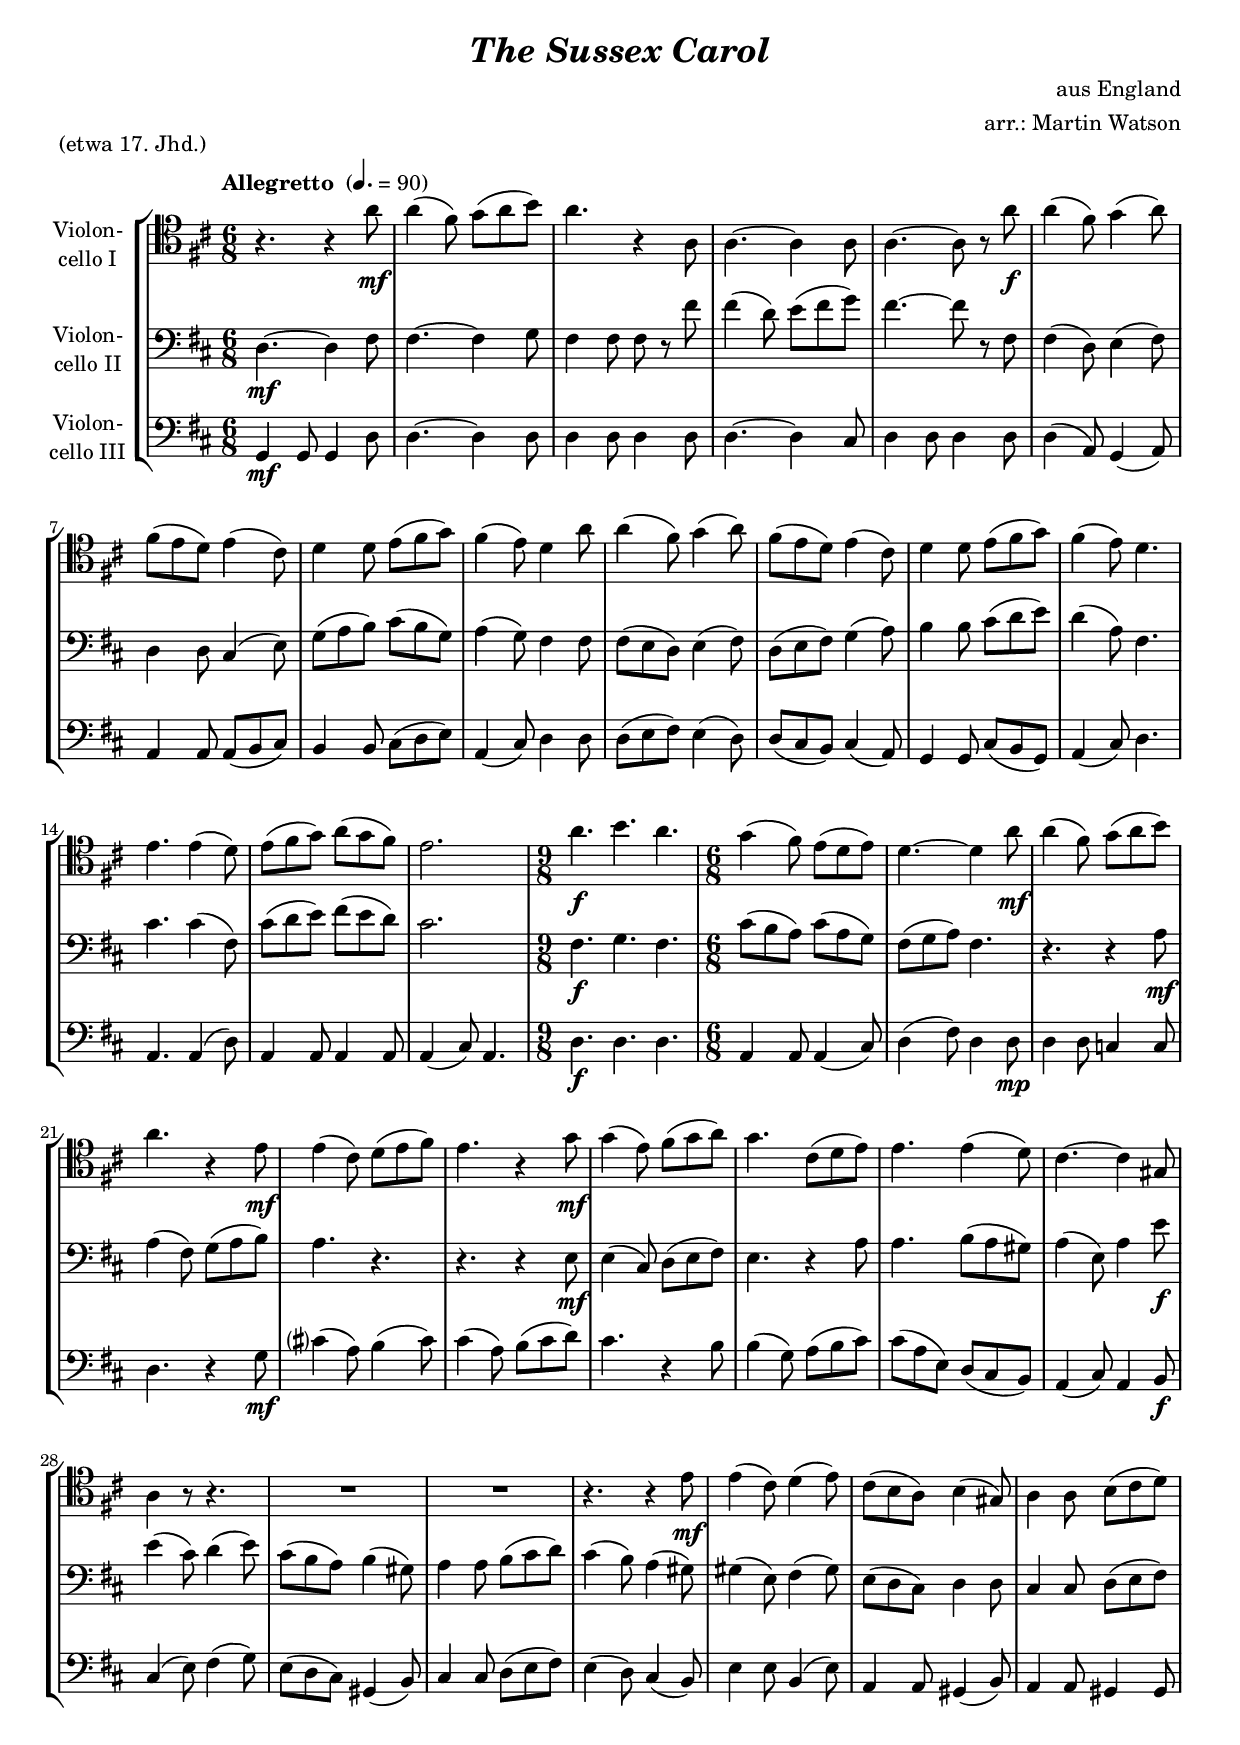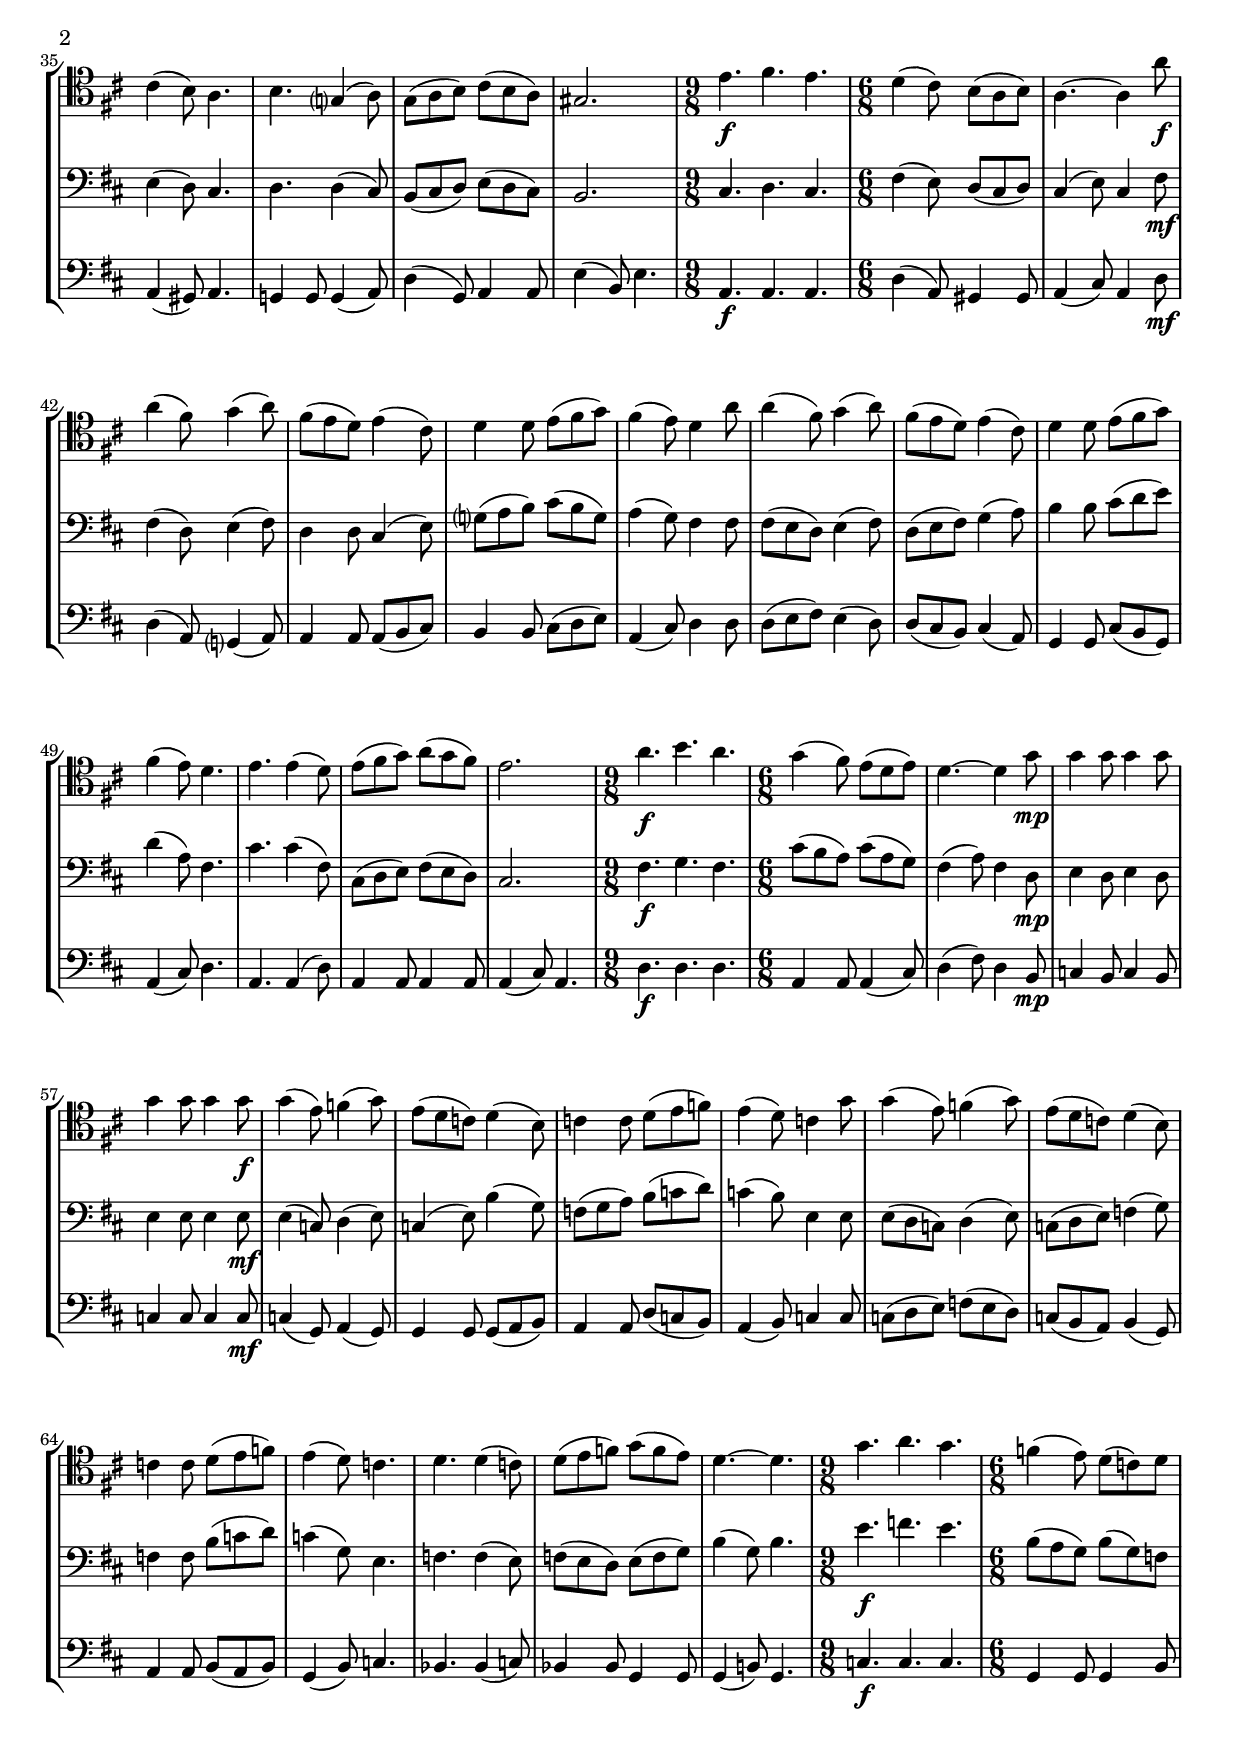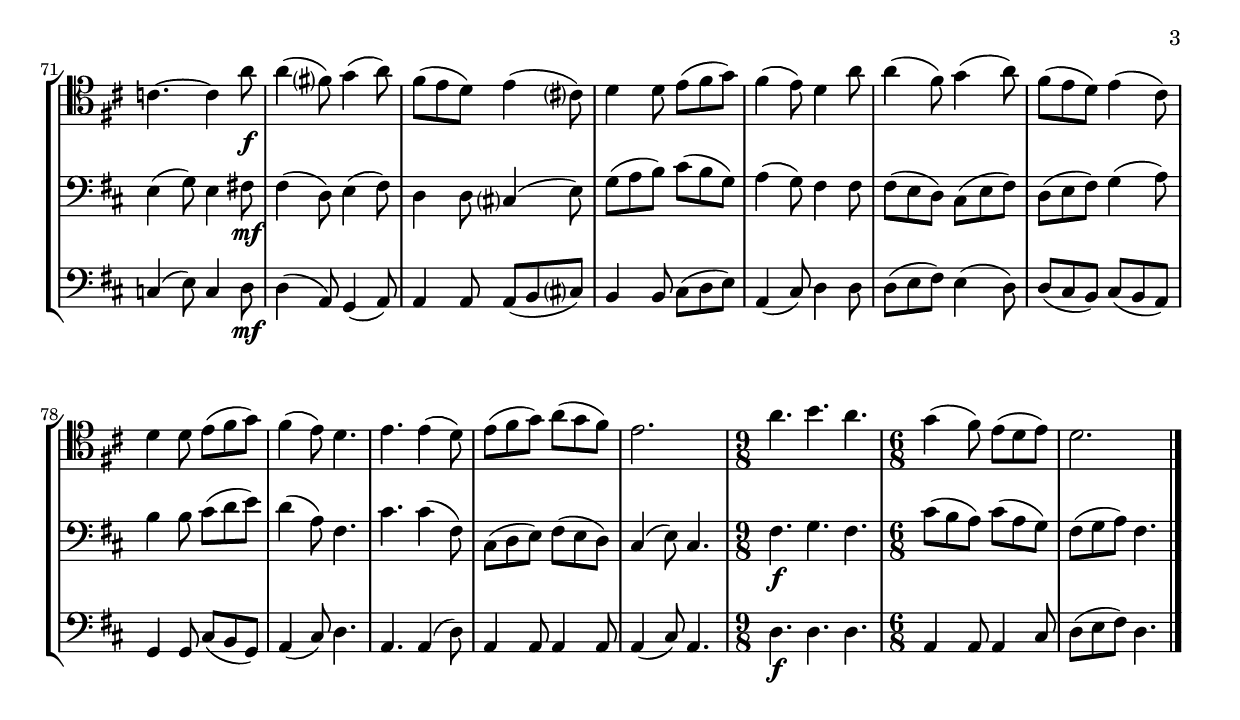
\version "2.14.2"
\include "deutsch.ly"

#(set-global-staff-size 18.75)

\header {
  title     = \markup \bold \italic "The Sussex Carol"
  composer  = "aus England"
  arranger  = "arr.: Martin Watson"
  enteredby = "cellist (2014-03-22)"
  piece     = "(etwa 17. Jhd.)"
}

voiceconsts = {
  \clef "bass"
  \key g \major
  \time 6/8
  %\numericTimeSignature
  \compressFullBarRests
  \tempo "Allegretto " 4.=90
}

mihi = "clarinet"
milo = "bassoon"

rit = \markup \bold \italic "rit."

va = \relative c''' {
  \voiceconsts
  \clef "tenor"

  r4. r4 d8\mf
  d4( h8) c( d e)
  d4. r4 d,8
  d4.~ d4 d8
  d4.~ d8 r d'\f
  d4( h8) c4( d8)
  h( a g) a4( fis8)

  g4 g8 a( h c)
  h4( a8) g4 d'8
  d4( h8) c4( d8)
  h( a g) a4( fis8)
  g4 g8 a( h c)
  h4( a8) g4.
  a a4( g8)

  a( h c) d( c h)
  a2. \time 9/8
  d4.\f e d \time 6/8
  c4( h8) a( g a)
  g4.~ g4 d'8\mf
  d4( h8) c( d e)

  d4. r4 a8\mf
  a4( fis8) g( a h)
  a4. r4 c8\mf
  c4( a8) h( c d)
  c4. fis,8( g a)
  a4. a4( g8)
  fis4.~ fis4 cis8

  d4 r8 r4.
  R2.*2
  r4. r4 a'8\mf
  a4( fis8) g4( a8)
  fis( e d) e4( cis8)
  d4 d8 e( fis g)
  fis4( e8) d4.

  e4. c?4( d8)
  c( d e) fis( e d)
  cis2. \time 9/8
  a'4.\f h a \time 6/8
  g4( fis8) e( d e)
  d4.~ d4 d'8\f
  d4( h8) c4( d8)

  h( a g) a4( fis8)
  g4 g8 a( h c)
  h4( a8) g4 d'8
  d4( h8) c4( d8)
  h( a g) a4( fis8)
  g4 g8 a( h c)

  h4( a8) g4.
  a a4( g8)
  a( h c) d( c h)
  a2. \time 9/8
  d4.\f e d \time 6/8
  c4( h8) a( g a)
  g4.~ g4 c8\mp

  c4 c8 c4 c8
  c4 c8 c4 c8\f
  c4( a8) b4( c8)
  a( g f) g4( e8)
  f4 f8 g( a b)
  a4( g8) f4 c'8

  c4( a8) b4( c8)
  a( g f) g4( e8)
  f4 f8 g( a b)
  a4( g8) f4.
  g g4( f8)
  g( a b) c( b a)

  g4.~ g \time 9/8
  c4. d c \time 6/8
  b4( a8) g( f) g
  f4.~ f4 d'8\f
  d4( h?8) c4( d8)
  h( a g) a4( fis?8)

  g4 g8 a( h c)
  h4( a8) g4 d'8
  d4( h8) c4( d8)
  h( a g) a4( fis8)
  g4 g8 a( h c)
  h4( a8) g4.

  a a4( g8)
  a( h c) d( c h)
  a2. \time 9/8
  d4. e d \time 6/8
  c4( h8) a( g a)
  g2. \bar "|."
}

vb = \relative c'' {
  \voiceconsts

  g4.~\mf g4 h8
  h4.~ h4 c8
  h4 h8 h r h'
  h4( g8) a( h c)
  h4.~ h8 r h,
  h4( g8) a4( h8)
  g4 g8 fis4( a8)

  c( d e) fis( e c)
  d4( c8) h4 h8
  h( a g) a4( h8)
  g( a h) c4( d8)
  e4 e8 fis( g a)
  g4( d8) h4.

  fis' fis4( h,8)
  fis'( g a) h( a g)
  fis2. \time 9/8
  h,4.\f c h \time 6/8
  fis'8( e d) fis( d c)
  h( c d) h4.

  r r4 d8\mf
  d4( h8) c( d e)
  d4. r
  r r4 a8\mf
  a4( fis8) g( a h)
  a4. r4 d8
  d4. e8( d cis)

  d4( a8) d4 a'8\f
  a4( fis8) g4( a8)
  fis( e d) e4( cis8)
  d4 d8 e( fis g)
  fis4( e8) d4( cis8)
  cis4( a8) h4( cis8)

  a( g fis) g4 g8
  fis4 fis8 g( a h)
  a4( g8) fis4.
  g g4( fis8)
  e( fis g) a( g fis)
  e2. \time 9/8

  fis4. g fis \time 6/8
  h4( a8) g( fis g)
  fis4( a8) fis4 h8\mf
  h4( g8) a4( h8)
  g4 g8 fis4( a8)
  c?( d e) fis( e c)

  d4( c8) h4 h8
  h( a g) a4( h8)
  g( a h) c4( d8)
  e4 e8 fis( g a)
  g4( d8) h4.
  fis' fis4( h,8)

  fis( g a) h( a g)
  fis2. \time 9/8
  h4.\f c h \time 6/8
  fis'8( e d) fis( d c)
  h4( d8) h4 g8\mp
  a4 g8 a4 g8

  a4 a8 a4 a8\mf
  a4( f8) g4( a8)
  f4( a8) e'4( c8)
  b( c d) e( f g)
  f4( e8) a,4 a8
  a( g f) g4( a8)

  f( g a) b4( c8)
  b4 b8 e( f g)
  f4( c8) a4.
  b b4( a8)
  b( a g) a( b c)
  e4( c8) e4. \time 9/8

  a4.\f b a \time 6/8
  e8( d c) e( c) b
  a4( c8) a4 h!8\mf
  h4( g8) a4( h8)
  g4 g8 fis?4( a8)
  c( d e) fis( e c)

  d4( c8) h4 h8
  h( a g) fis( a h)
  g( a h) c4( d8)
  e4 e8 fis( g a)
  g4( d8) h4.
  fis' fis4( h,8)

  fis( g a) h( a g)
  fis4( a8) fis4. \time 9/8
  h4.\f c h \time 6/8
  fis'8( e d) fis( d c)
  h( c d) h4. \bar "|."
}

vc = \relative c' {
  \voiceconsts

  c4\mf c8 c4 g'8
  g4.~ g4 g8
  g4 g8 g4 g8
  g4.~ g4 fis8
  g4 g8 g4 g8
  g4( d8) c4( d8)

  d4 d8 d( e fis)
  e4 e8 fis( g a)
  d,4( fis8) g4 g8
  g( a h) a4( g8)
  g( fis e) fis4( d8)
  c4 c8 fis( e c)

  d4( fis8) g4.
  d d4( g8)
  d4 d8 d4 d8
  d4( fis8) d4. \time 9/8
  g\f g g \time 6/8
  d4 d8 d4( fis8)

  g4( h8) g4 g8\mp
  g4 g8 f4 f8
  g4. r4 c8\mf
  fis?4( d8) e4( fis8)
  fis4( d8) e( fis g)
  fis4. r4 e8
  e4( c8) d( e fis)

  fis( d a) g( fis e)
  d4( fis8) d4 e8\f
  fis4( a8) h4( c8)
  a( g fis) cis4( e8)
  fis4 fis8 g( a h)
  a4( g8) fis4( e8)

  a4 a8 e4( a8)
  d,4 d8 cis4( e8)
  d4 d8 cis4 cis8
  d4( cis8) d4.
  c!4 c8 c4( d8)
  g4( c,8) d4 d8

  a'4( e8) a4. \time 9/8
  d,\f d d \time 6/8
  g4( d8) cis4 cis8
  d4( fis8) d4 g8\mf
  g4( d8) c?4( d8)
  d4 d8 d( e fis)

  e4 e8 fis( g a)
  d,4( fis8) g4 g8
  g( a h) a4( g8)
  g( fis e) fis4( d8)
  c4 c8 fis( e c)
  d4( fis8) g4.

  d d4( g8)
  d4 d8 d4 d8
  d4( fis8) d4. \time 9/8
  g\f g g \time 6/8
  d4 d8 d4( fis8)
  g4( h8) g4 e8\mp

  f4 e8 f4 e8
  f4 f8 f4 f8\mf
  f4( c8) d4( c8)
  c4 c8 c( d e)
  d4 d8 g( f e)
  d4( e8) f4 f8

  f( g a) b( a g)
  f( e d) e4( c8)
  d4 d8 e( d e)
  c4( e8) f4.
  es es4( f8)
  es4 es8 c4 c8

  c4( e!8) c4. \time 9/8
  f\f f f \time 6/8
  c4 c8 c4 e8
  f4( a8) f4 g8\mf
  g4( d8) c4( d8)
  d4 d8 d( e fis?)

  e4 e8 fis( g a)
  d,4( fis8) g4 g8
  g( a h) a4( g8)
  g( fis e) fis( e d)
  c4 c8 fis( e c)
  d4( fis8) g4.

  d d4( g8)
  d4 d8 d4 d8
  d4( fis8) d4. \time 9/8
  g\f g g \time 6/8
  d4 d8 d4 fis8
  g( a h) g4. \bar "|."
}


music = \new StaffGroup <<
      \new Staff {
	\set Staff.midiInstrument = \mihi
	\set Staff.instrumentName = \markup \center-column { "Violon-" "cello I" }
	\transpose g d, { \va }
      }

      \new Staff {
	\set Staff.midiInstrument = \milo
	\set Staff.instrumentName = \markup \center-column { "Violon-" "cello II" }
	\transpose g d, { \vb }
      }

      \new Staff {
	\set Staff.midiInstrument = \milo
	\set Staff.instrumentName = \markup \center-column { "Violon-" "cello III" }
	\transpose g d, { \vc }
      }
>>

\book {
  \score {
    \music
    \layout {}
  }

  \score {
    \unfoldRepeats \music

    \midi {
      \context {
        \Score
      }
    }
  }
}
